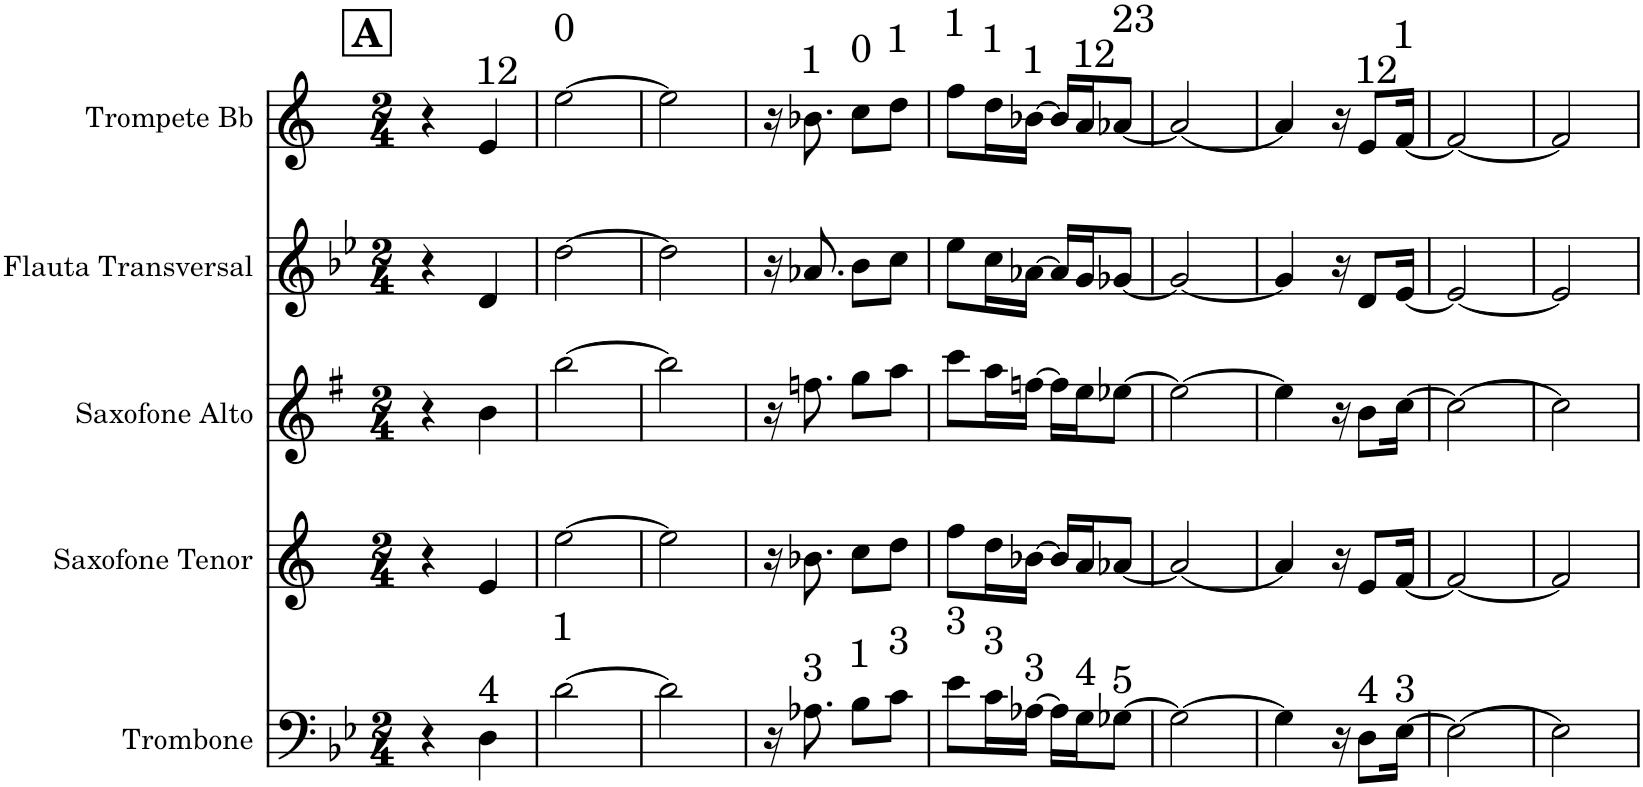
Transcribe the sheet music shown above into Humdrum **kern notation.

**kern	**kern	**kern	**kern	**kern
*part5	*part4	*part3	*part2	*part1
*staff5	*staff4	*staff3	*staff2	*staff1
*I"Trombone	*I"Saxofone Tenor	*I"Saxofone Alto	*I"Flauta Transversal	*I"Trompete Bb
*I'Tbn.	*I'Sax. Tn.	*	*I'Fl.	*I'Tpt. Bb
*clefF4	*clefG2	*clefG2	*clefG2	*clefG2
*	*Trd8c14	*Trd5c9	*	*Trd1c2
*k[b-e-]	*k[]	*k[f#]	*k[b-e-]	*k[]
*M2/4	*M2/4	*M2/4	*M2/4	*M2/4
!!LO:REH:place=s1:a:B:cj:t=A
=1	=1	=1	=1	=1
4r	4r	4r	4r	4r
!	!	!	!	!LO:TX:a:t=12
!LO:TX:a:t=4	!	!	!	!
4D\	4e/	4b\	4d/	4e/
=2	=2	=2	=2	=2
!	!	!	!	!LO:TX:a:t=0
!LO:TX:a:t=1	!	!	!	!
[2d\	[2ee\	[2bb\	[2dd\	[2ee\
=3	=3	=3	=3	=3
2d\]	2ee\]	2bb\]	2dd\]	2ee\]
=4	=4	=4	=4	=4
16r	16r	16r	16r	16r
!	!	!	!	!LO:TX:a:t=1
!LO:TX:a:t=3	!	!	!	!
8.A-X\	8.b-X\	8.ffn\	8.a-X/	8.b-X\
!	!	!	!	!LO:TX:a:t=0
!LO:TX:a:t=1	!	!	!	!
8B-\L	8cc\L	8gg\L	8b-\L	8cc\L
!	!	!	!	!LO:TX:a:t=1
!LO:TX:a:t=3	!	!	!	!
8c\J	8dd\J	8aa\J	8cc\J	8dd\J
=5	=5	=5	=5	=5
!	!	!	!	!LO:TX:a:t=1
!LO:TX:a:t=3	!	!	!	!
8e-\L	8ff\L	8ccc\L	8ee-\L	8ff\L
!	!	!	!	!LO:TX:a:t=1
!LO:TX:a:t=3	!	!	!	!
16c\L	16dd\L	16aa\L	16cc\L	16dd\L
!	!	!	!	!LO:TX:a:t=1
!LO:TX:a:t=3	!	!	!	!
[16A-X\JJ	[16b-X\JJ	[16ffn\JJ	[16a-X\JJ	[16b-X\JJ
16A-\LL]	16b-/LL]	16ff\LL]	16a-/LL]	16b-/LL]
!	!	!	!	!LO:TX:a:t=12
!LO:TX:a:t=4	!	!	!	!
16G\J	16a/J	16ee\J	16g/J	16a/J
!	!	!	!	!LO:TX:a:t=23
!LO:TX:a:t=5	!	!	!	!
[8G-X\J	[8a-X/J	[8ee-X\J	[8g-X/J	[8a-X/J
=6	=6	=6	=6	=6
2G-\_	2a-/_	2ee-\_	2g-/_	2a-/_
=7	=7	=7	=7	=7
4G-\]	4a-/]	4ee-\]	4g-/]	4a-/]
16r	16r	16r	16r	16r
!	!	!	!	!LO:TX:a:t=12
!LO:TX:a:t=4	!	!	!	!
8D\L	8e/L	8b\L	8d/L	8e/L
!	!	!	!	!LO:TX:a:t=1
!LO:TX:a:t=3	!	!	!	!
[16E-\Jk	[16f/Jk	[16cc\Jk	[16e-/Jk	[16f/Jk
=8	=8	=8	=8	=8
2E-\_	2f/_	2cc\_	2e-/_	2f/_
=9	=9	=9	=9	=9
2E-\]	2f/]	2cc\]	2e-/]	2f/]
=	=	=	=	=
*-	*-	*-	*-	*-
